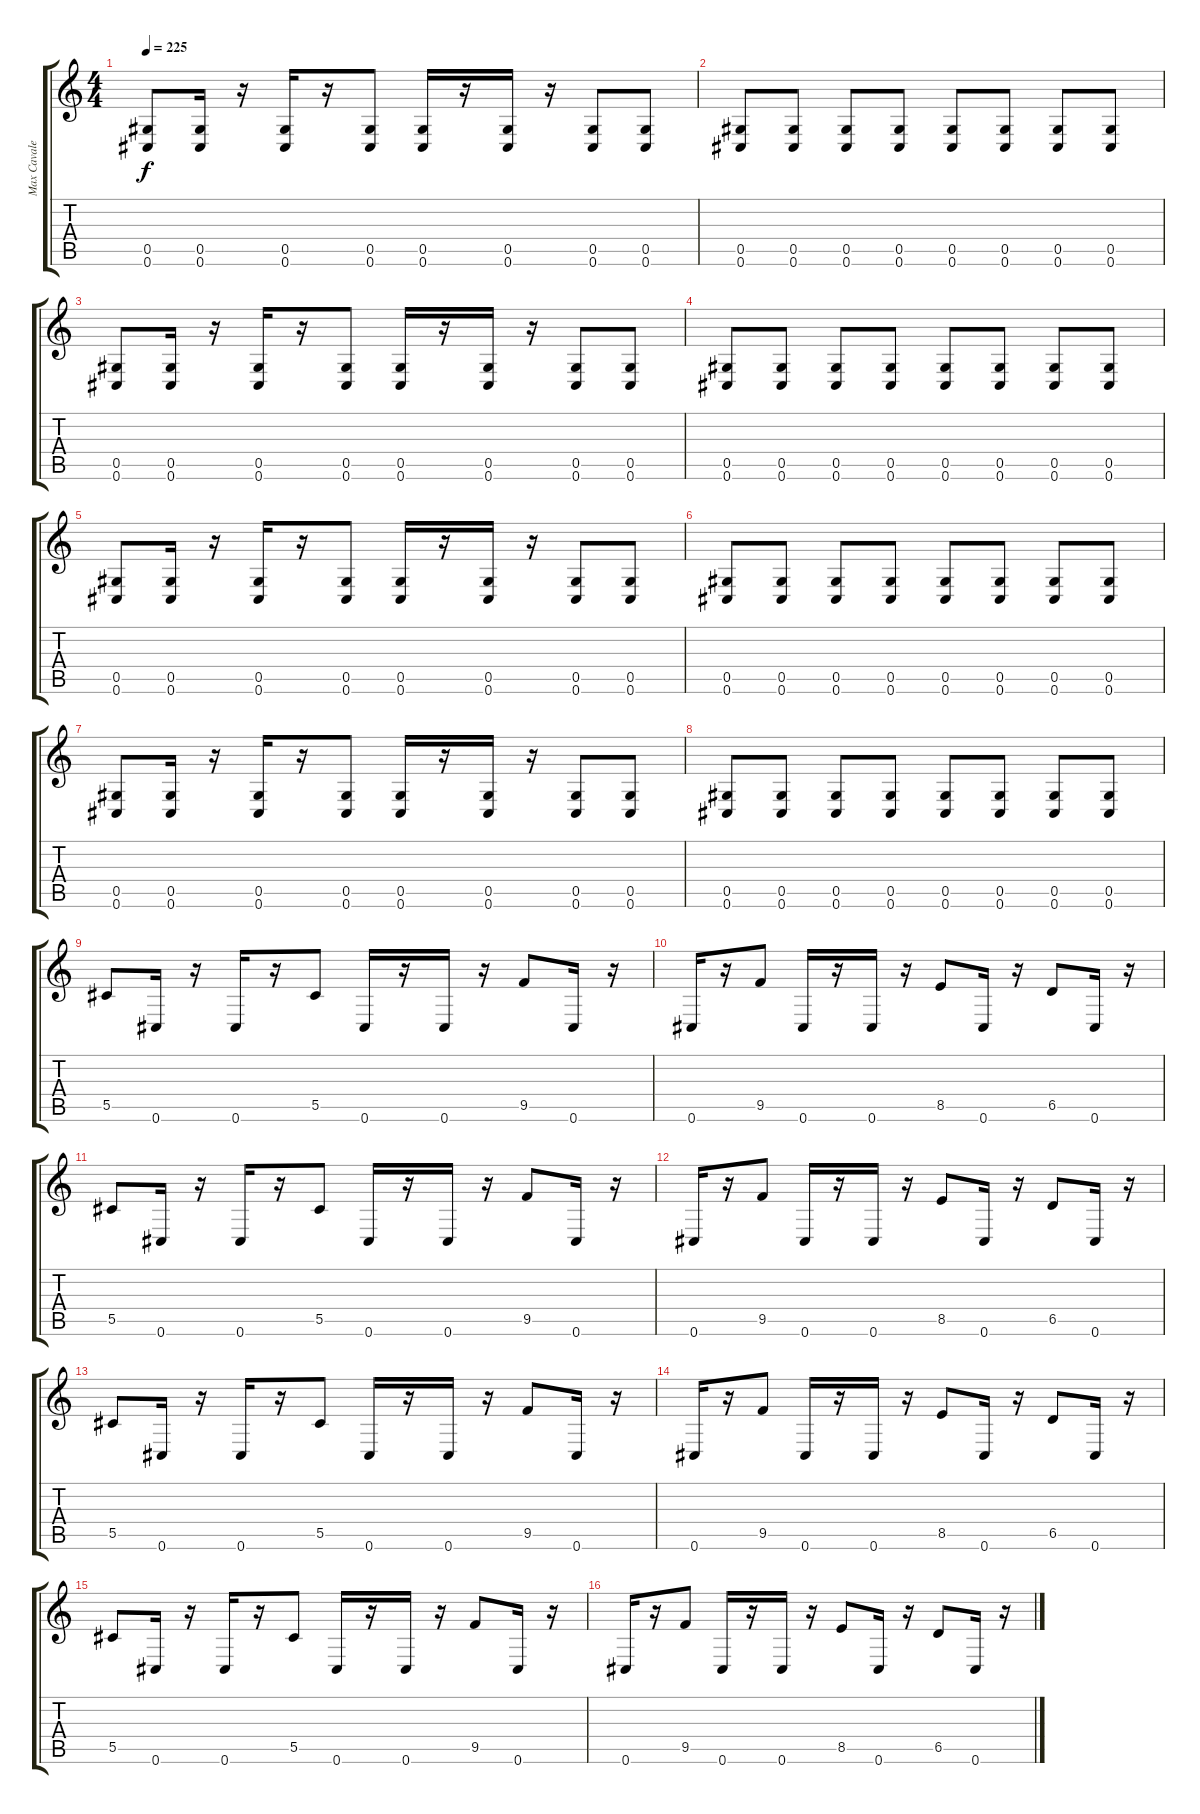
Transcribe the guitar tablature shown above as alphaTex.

\track ("Max Cavalera" "Max Cavale") {instrument overdrivenguitar}
\staff {score tabs}
\tuning (Eb4 Bb3 Gb3 Db3 Ab2 Db2) {hide}
\ts (4 4)
\tempo 225
\clef g2
\ks c
(0.5 0.6).8{dy f} (0.5 0.6).16 r.16 (0.5 0.6).16 r.16 (0.5 0.6).8 (0.5 0.6).16 r.16 (0.5 0.6).16 r.16 (0.5 0.6).8 (0.5 0.6).8 |
(0.5 0.6).8 (0.5 0.6).8 (0.5 0.6).8 (0.5 0.6).8 (0.5 0.6).8 (0.5 0.6).8 (0.5 0.6).8 (0.5 0.6).8 |
(0.5 0.6).8 (0.5 0.6).16 r.16 (0.5 0.6).16 r.16 (0.5 0.6).8 (0.5 0.6).16 r.16 (0.5 0.6).16 r.16 (0.5 0.6).8 (0.5 0.6).8 |
(0.5 0.6).8 (0.5 0.6).8 (0.5 0.6).8 (0.5 0.6).8 (0.5 0.6).8 (0.5 0.6).8 (0.5 0.6).8 (0.5 0.6).8 |
(0.5 0.6).8 (0.5 0.6).16 r.16 (0.5 0.6).16 r.16 (0.5 0.6).8 (0.5 0.6).16 r.16 (0.5 0.6).16 r.16 (0.5 0.6).8 (0.5 0.6).8 |
(0.5 0.6).8 (0.5 0.6).8 (0.5 0.6).8 (0.5 0.6).8 (0.5 0.6).8 (0.5 0.6).8 (0.5 0.6).8 (0.5 0.6).8 |
(0.5 0.6).8 (0.5 0.6).16 r.16 (0.5 0.6).16 r.16 (0.5 0.6).8 (0.5 0.6).16 r.16 (0.5 0.6).16 r.16 (0.5 0.6).8 (0.5 0.6).8 |
(0.5 0.6).8 (0.5 0.6).8 (0.5 0.6).8 (0.5 0.6).8 (0.5 0.6).8 (0.5 0.6).8 (0.5 0.6).8 (0.5 0.6).8 |
5.5.8 0.6.16 r.16 0.6.16 r.16 5.5.8 0.6.16 r.16 0.6.16 r.16 9.5.8 0.6.16 r.16 |
0.6.16 r.16 9.5.8 0.6.16 r.16 0.6.16 r.16 8.5.8 0.6.16 r.16 6.5.8 0.6.16 r.16 |
5.5.8 0.6.16 r.16 0.6.16 r.16 5.5.8 0.6.16 r.16 0.6.16 r.16 9.5.8 0.6.16 r.16 |
0.6.16 r.16 9.5.8 0.6.16 r.16 0.6.16 r.16 8.5.8 0.6.16 r.16 6.5.8 0.6.16 r.16 |
5.5.8 0.6.16 r.16 0.6.16 r.16 5.5.8 0.6.16 r.16 0.6.16 r.16 9.5.8 0.6.16 r.16 |
0.6.16 r.16 9.5.8 0.6.16 r.16 0.6.16 r.16 8.5.8 0.6.16 r.16 6.5.8 0.6.16 r.16 |
5.5.8 0.6.16 r.16 0.6.16 r.16 5.5.8 0.6.16 r.16 0.6.16 r.16 9.5.8 0.6.16 r.16 |
0.6.16 r.16 9.5.8 0.6.16 r.16 0.6.16 r.16 8.5.8 0.6.16 r.16 6.5.8 0.6.16 r.16
